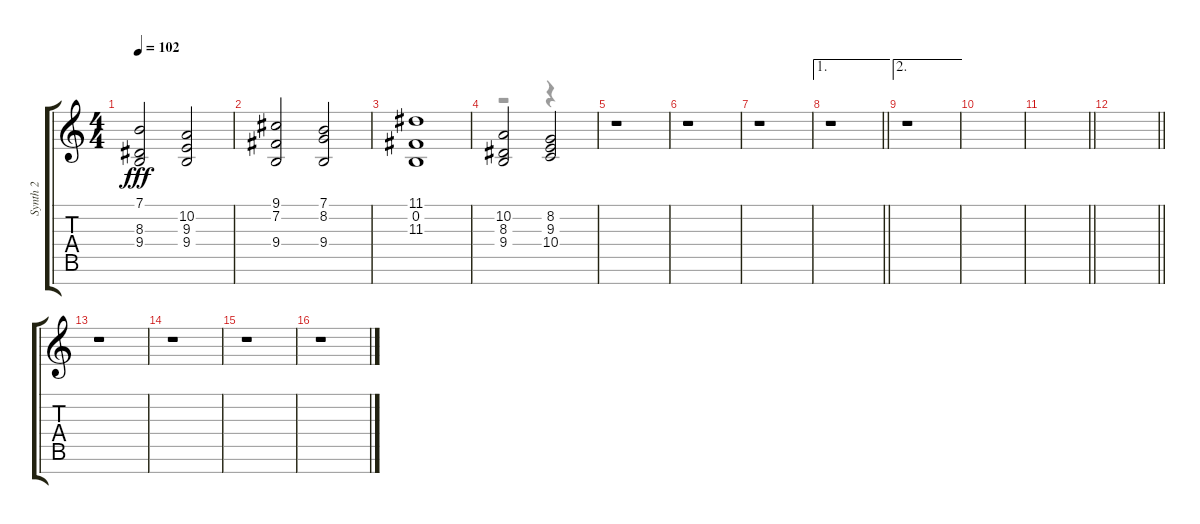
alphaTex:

\track ("Synth 2" "Synth 2") {instrument synthstrings2}
\staff {score tabs}
\tuning (E4 B3 G3 D3 A2 E2 B1) {hide}
\voice
\ts (4 4)
\tempo 102
\clef g2
\ks c
(7.1 8.3 9.4).2{dy fff} (10.2 9.3 9.4).2 |
(9.1 7.2 9.4).2 (7.1 8.2 9.4).2 |
(11.1 0.2 11.3).1 |
(10.2 8.3 9.4).2 (8.2 9.3 10.4).2 |
r.1 |
r.1 |
r.1 |
\ae 1
\barLineRight lightlight
r.1 |
\ae 2
\section ("" " ")
r.1 |
|
\barLineRight lightlight
|
\barLineRight lightlight
|
r.1 |
r.1 |
r.1 |
r.1
\voice
\clef g2
\ottava regular
\simile none
\ks c
|
|
|
r.2 r.4 |
|
|
|
\barLineRight lightlight
|
|
|
\barLineRight lightlight
|
\barLineRight lightlight
|
|
|
|
